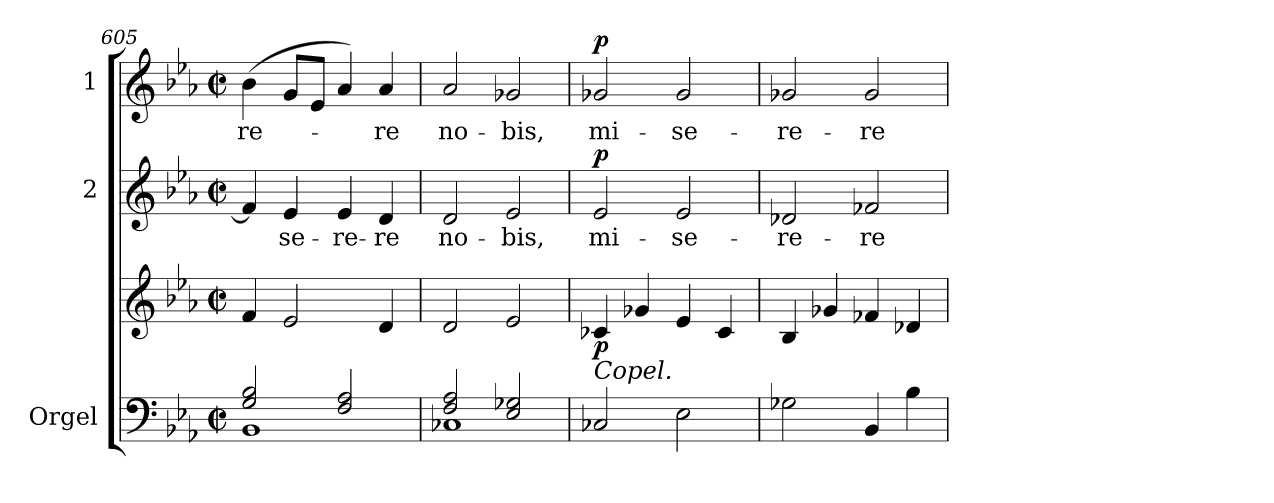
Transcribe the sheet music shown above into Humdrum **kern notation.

**kern	**kern	**dynam	**kern	**text	**dynam	**kern	**text	**dynam
*part3	*part3	*part3	*part2	*part2	*part2	*part1	*part1	*part1
*staff4	*staff3	*staff3/4	*staff2	*staff2	*staff2	*staff1	*staff1	*staff1
*I"Orgel	*	*	*I"2	*	*	*I"1	*	*
*I'Org.	*	*	*	*	*	*	*	*
*clefF4	*clefG2	*	*clefG2	*	*	*clefG2	*	*
*k[b-e-a-]	*k[b-e-a-]	*	*k[b-e-a-]	*	*	*k[b-e-a-]	*	*
*E-:	*E-:	*	*E-:	*	*	*E-:	*	*
*M2/2	*M2/2	*	*M2/2	*	*	*M2/2	*	*
*met(c|)	*met(c|)	*	*met(c|)	*	*	*met(c|)	*	*
=605	=605	=605	=605	=605	=605	=605	=605	=605
*^	*	*	*	*	*	*	*	*
!	!	!	!	!	!	!	!	!LO:LY:b	!
2G/ 2B-/	1BB-	4f/	.	4f/]	.	.	(>4b-\	-re-	.
!	!	!	!	!	!LO:LY:b	!	!	!	!
.	.	2e-/	.	4e-/	-se-	.	8g/L	.	.
.	.	.	.	.	.	.	8e-/J	.	.
!	!	!	!	!	!LO:LY:b	!	!	!	!
2F/ 2A-/	.	.	.	4e-/	-re-	.	4a-/)	.	.
!	!	!	!	!	!LO:LY:b	!	!	!LO:LY:b	!
.	.	4d/	.	4d/	-re	.	4a-/	-re	.
=606	=606	=606	=606	=606	=606	=606	=606	=606	=606
!	!	!	!	!	!LO:LY:b	!	!	!LO:LY:b	!
2F/ 2A-/	1C-X	2d/	.	2d/	no-	.	2a-/	no-	.
!	!	!	!	!	!LO:LY:b	!	!	!LO:LY:b	!
2E-/ 2G-X/	.	2e-/	.	2e-/	-bis,	.	2g-X/	-bis,	.
*v	*v	*	*	*	*	*	*	*	*
=607	=607	=607	=607	=607	=607	=607	=607	=607
!	!LO:TX:b:i:t=Copel.	!	!	!	!	!	!	!
!	!	!LO:DY:b	!	!LO:LY:b	!LO:DY:a	!	!LO:LY:b	!LO:DY:a
2C-X/	4c-X/	p	2e-/	mi-	p	2g-X/	mi-	p
.	4g-X/	.	.	.	.	.	.	.
!	!	!	!	!LO:LY:b	!	!	!LO:LY:b	!
2E-\	4e-/	.	2e-/	-se-	.	2g-/	-se-	.
.	4c-/	.	.	.	.	.	.	.
!!LO:PB:g=z
=608	=608	=608	=608	=608	=608	=608	=608	=608
!	!	!	!	!LO:LY:b	!	!	!LO:LY:b	!
2G-X\	4B-/	.	2d-X/	-re-	.	2g-X/	-re-	.
.	4g-X/	.	.	.	.	.	.	.
!	!	!	!	!LO:LY:b	!	!	!LO:LY:b	!
4BB-/	4f-X/	.	2f-X/	-re	.	2g-/	-re	.
4B-\	4d-X/	.	.	.	.	.	.	.
=	=	=	=	=	=	=	=	=
*-	*-	*-	*-	*-	*-	*-	*-	*-
